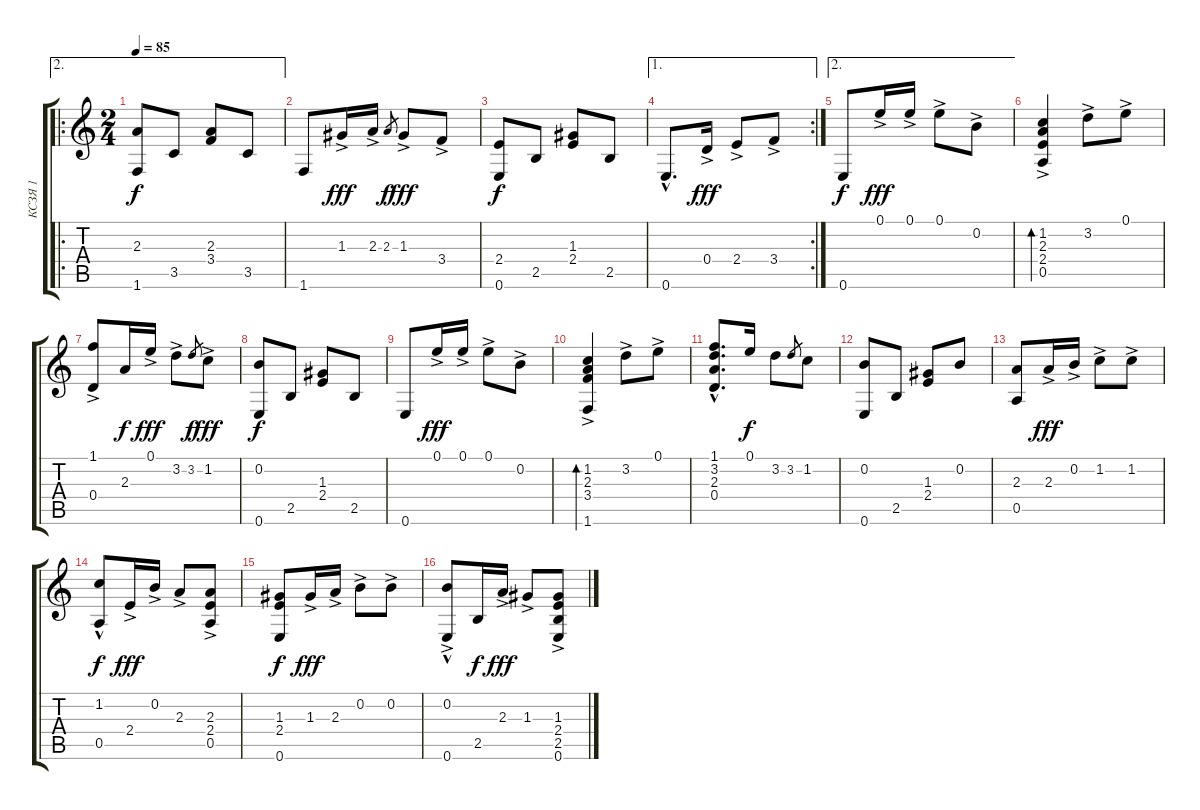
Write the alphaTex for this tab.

\track ("КСЗЯ 1" "КСЗЯ 1") {instrument acousticguitarnylon}
\staff {score tabs}
\tuning (E4 B3 G3 D3 A2 E2) {hide}
\ae 2
\ro
\ts (2 4)
\tempo 85
\clef g2
\ks c
(2.3 1.6).8{dy f} 3.5.8 (2.3 3.4).8 3.5.8 |
1.6.8 1.3{ac}.16{dy fff} 2.3{ac}.16 2.3.8{gr dy f} 1.3{ac}.8{dy fff} 3.4{ac}.8 |
(2.4 0.6).8{dy f} 2.5.8 (1.3 2.4).8 2.5.8 |
\ae 1
\rc 2
0.6{hac}.8{d} 0.4{ac}.16{dy fff} 2.4{ac}.8 3.4{ac}.8 |
\ae 2
0.6.8{dy f} 0.1{ac}.16{dy fff} 0.1{ac}.16 0.1{ac}.8 0.2{ac}.8 |
(1.2{ac} 2.3 2.4 0.5).4{bd 240} 3.2{ac}.8 0.1{ac}.8 |
(1.1{ac} 0.4).8 2.3.16{dy f} 0.1{ac}.16{dy fff} 3.2{ac}.8 3.2.8{gr dy f} 1.2{ac}.8{dy fff} |
(0.2 0.6).8{dy f} 2.5.8 (1.3 2.4).8 2.5.8 |
0.6.8 0.1{ac}.16{dy fff} 0.1{ac}.16 0.1{ac}.8 0.2{ac}.8 |
(1.2{ac} 2.3 3.4 1.6).4{bd 240} 3.2{ac}.8 0.1{ac}.8 |
(1.1{hac} 3.2{hac} 2.3{hac} 0.4{hac}).8{d} 0.1.16{dy f} 3.2.8 3.2.8{gr} 1.2.8 |
(0.2 0.6).8 2.5.8 (1.3 2.4).8 0.2.8 |
(2.3 0.5).8 2.3{ac}.16{dy fff} 0.2{ac}.16 1.2{ac}.8 1.2{ac}.8 |
(1.2 0.5{hac}).8{dy f} 2.4{ac}.16{dy fff} 0.2{ac}.16 2.3{ac}.8 (2.3{ac} 2.4 0.5).8 |
(1.3 2.4 0.6).8{dy f} 1.3{ac}.16{dy fff} 2.3{ac}.16 0.2{ac}.8 0.2{ac}.8 |
(0.2{ac} 0.6{hac}).8 2.5.16{dy f} 2.3{ac}.16{dy fff} 1.3{ac}.8 (1.3{ac} 2.4 2.5 0.6).8
